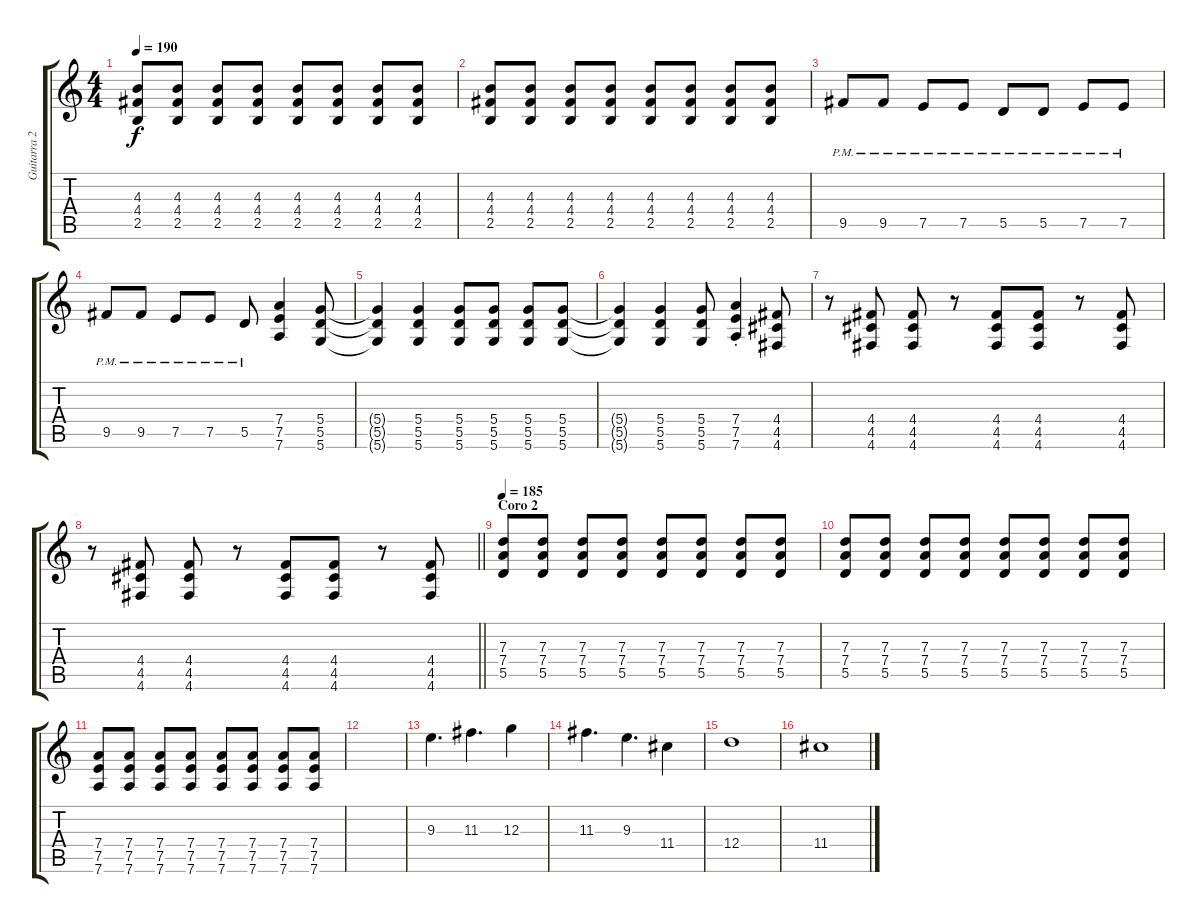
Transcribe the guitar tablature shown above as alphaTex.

\track ("Guitarra 2" "Guitarra 2") {instrument distortionguitar bank 255}
\staff {score tabs}
\tuning (E4 B3 G3 D3 A2 D2) {hide}
\ts (4 4)
\tempo 190
\clef g2
\ks c
(4.3 4.4 2.5).8{dy f} (4.3 4.4 2.5).8 (4.3 4.4 2.5).8 (4.3 4.4 2.5).8 (4.3 4.4 2.5).8 (4.3 4.4 2.5).8 (4.3 4.4 2.5).8 (4.3 4.4 2.5).8 |
(4.3 4.4 2.5).8 (4.3 4.4 2.5).8 (4.3 4.4 2.5).8 (4.3 4.4 2.5).8 (4.3 4.4 2.5).8 (4.3 4.4 2.5).8 (4.3 4.4 2.5).8 (4.3 4.4 2.5).8 |
9.5{pm}.8 9.5{pm}.8 7.5{pm}.8 7.5{pm}.8 5.5{pm}.8 5.5{pm}.8 7.5{pm}.8 7.5{pm}.8 |
9.5{pm}.8 9.5{pm}.8 7.5{pm}.8 7.5{pm}.8 5.5{pm}.8 (7.4 7.5 7.6).4 (5.4 5.5 5.6).8 |
(5.4{t} 5.5{t} 5.6{t}).4 (5.4 5.5 5.6).4 (5.4 5.5 5.6).8 (5.4 5.5 5.6).8 (5.4 5.5 5.6).8 (5.4 5.5 5.6).8 |
(5.4{t} 5.5{t} 5.6{t}).4 (5.4 5.5 5.6).4 (5.4 5.5 5.6).8 (7.4{st} 7.5{st} 7.6{st}).4 (4.4 4.5 4.6).8 |
r.8 (4.4 4.5 4.6).8 (4.4 4.5 4.6).8 r.8 (4.4 4.5 4.6).8 (4.4 4.5 4.6).8 r.8 (4.4 4.5 4.6).8 |
\barLineRight lightlight
r.8 (4.4 4.5 4.6).8 (4.4 4.5 4.6).8 r.8 (4.4 4.5 4.6).8 (4.4 4.5 4.6).8 r.8 (4.4 4.5 4.6).8 |
\section ("" "Coro 2")
\tempo 185
(7.3 7.4 5.5).8 (7.3 7.4 5.5).8 (7.3 7.4 5.5).8 (7.3 7.4 5.5).8 (7.3 7.4 5.5).8 (7.3 7.4 5.5).8 (7.3 7.4 5.5).8 (7.3 7.4 5.5).8 |
(7.3 7.4 5.5).8 (7.3 7.4 5.5).8 (7.3 7.4 5.5).8 (7.3 7.4 5.5).8 (7.3 7.4 5.5).8 (7.3 7.4 5.5).8 (7.3 7.4 5.5).8 (7.3 7.4 5.5).8 |
(7.4 7.5 7.6).8 (7.4 7.5 7.6).8 (7.4 7.5 7.6).8 (7.4 7.5 7.6).8 (7.4 7.5 7.6).8 (7.4 7.5 7.6).8 (7.4 7.5 7.6).8 (7.4 7.5 7.6).8 |
|
9.3.4{d} 11.3.4{d} 12.3.4 |
11.3.4{d} 9.3.4{d} 11.4.4 |
12.4.1 |
11.4.1
